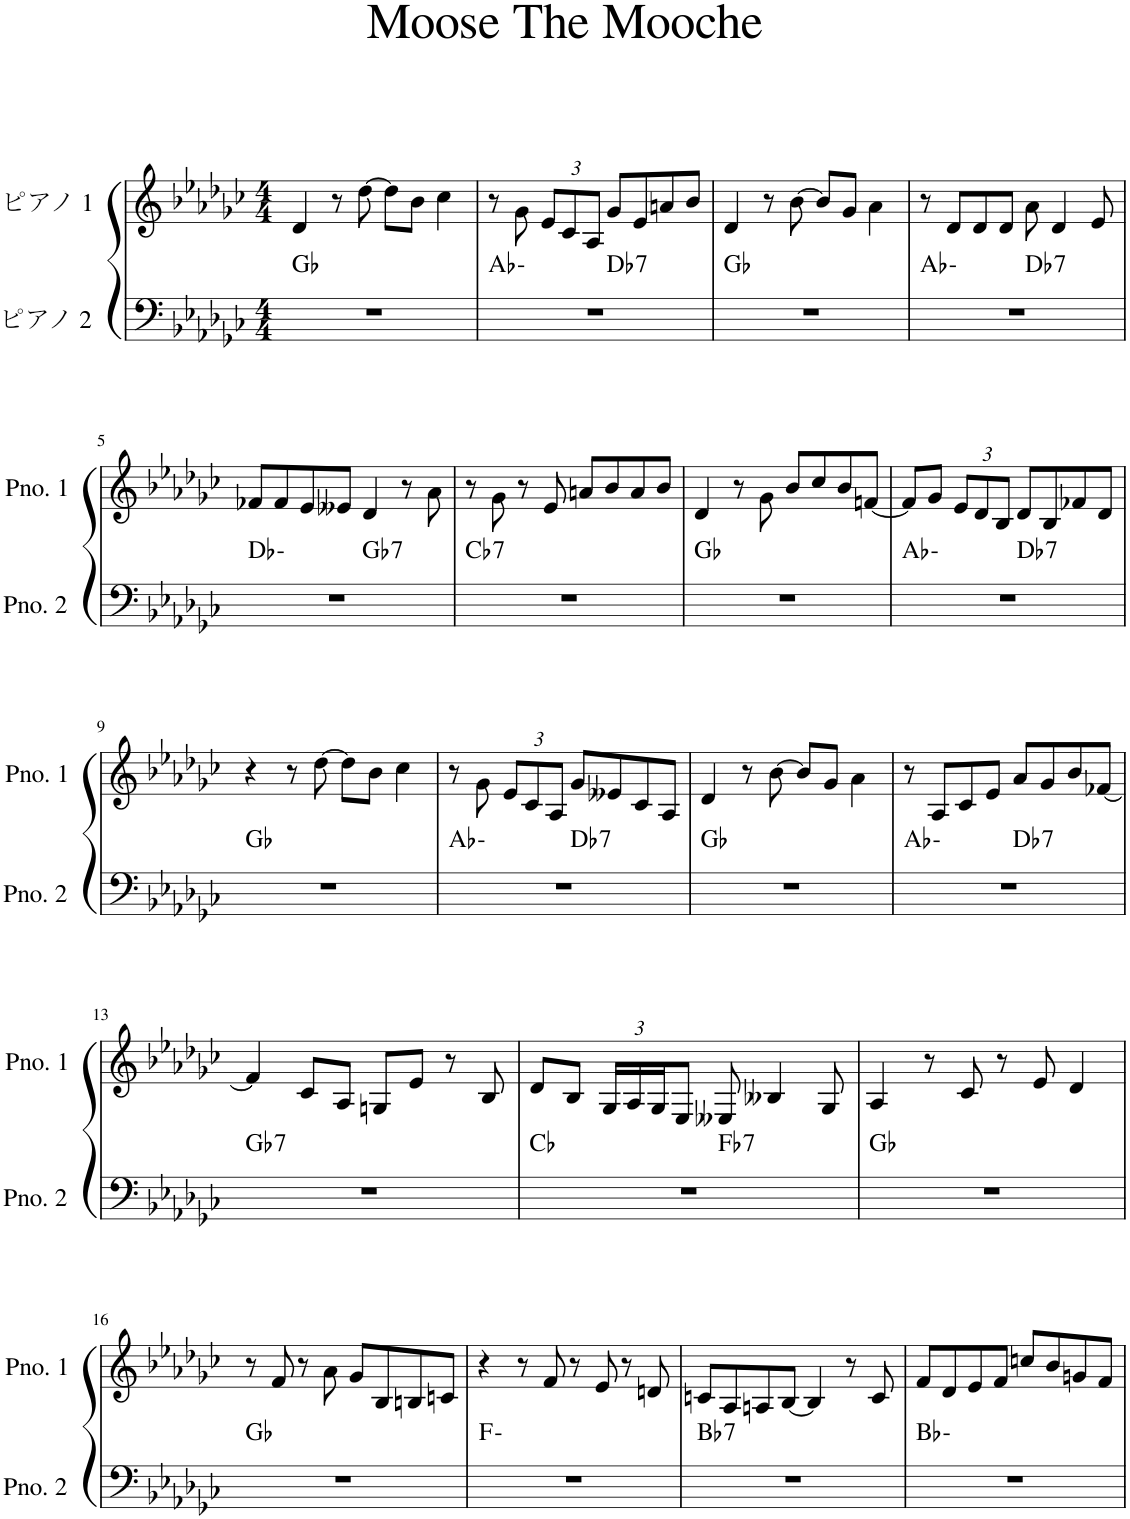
**kern	**harte	**kern
*part2	*part2	*part1
*staff2	*	*staff1
*I"ピアノ 2	*	*I"ピアノ 1
*clefF4	*	*clefG2
*k[b-e-a-d-g-c-]	*	*k[b-e-a-d-g-c-]
*M4/4	*	*M4/4
=1	=1	=1
1r	Gb:maj	4d-/
.	.	8r
.	.	[8dd-\
.	.	8dd-\L]
.	.	8b-\J
.	.	4cc-\
=2	=2	=2
*^	*	*
1r	2ryy	Ab:min	8r
.	.	.	8g-\
*	*	*	*Xbrackettup
.	.	.	12e-/L
.	.	.	12c-/
.	.	.	12A-/J
!	!	!LO:H:kt=7	!
.	2ryy	Db:7	8g-/L
.	.	.	8e-/
.	.	.	8an/
.	.	.	8b-/J
*v	*v	*	*
=3	=3	=3
1r	Gb:maj	4d-/
.	.	8r
.	.	[8b-\
.	.	8b-/L]
.	.	8g-/J
.	.	4a-\
=4	=4	=4
*^	*	*
1r	2ryy	Ab:min	8r
.	.	.	8d-/L
.	.	.	8d-/
.	.	.	8d-/J
!	!	!LO:H:kt=7	!
.	2ryy	Db:7	8a-\
.	.	.	4d-/
.	.	.	8e-/
!!LO:LB:g=z
=5	=5	=5	=5
1r	2ryy	Db:min	8f-X/L
.	.	.	8f-/
.	.	.	8e-/
.	.	.	8e--X/J
!	!	!LO:H:kt=7	!
.	2ryy	Gb:7	4d-/
.	.	.	8r
.	.	.	8a-\
=6	=6	=6	=6
!	!	!LO:H:kt=7	!
*v	*v	*	*
1r	Cb:7	8r
.	.	8g-\
.	.	8r
.	.	8e-/
.	.	8an/L
.	.	8b-/
.	.	8a/
.	.	8b-/J
=7	=7	=7
1r	Gb:maj	4d-/
.	.	8r
.	.	8g-\
.	.	8b-/L
.	.	8cc-/
.	.	8b-/
.	.	[8fn/J
=8	=8	=8
*^	*	*
1r	2ryy	Ab:min	8f/L]
.	.	.	8g-/J
.	.	.	12e-/L
.	.	.	12d-/
.	.	.	12B-/J
!	!	!LO:H:kt=7	!
.	2ryy	Db:7	8d-/L
.	.	.	8B-/
.	.	.	8f-X/
.	.	.	8d-/J
*v	*v	*	*
!!LO:LB:g=z
=9	=9	=9
1r	Gb:maj	4r
.	.	8r
.	.	[8dd-\
.	.	8dd-\L]
.	.	8b-\J
.	.	4cc-\
=10	=10	=10
*^	*	*
1r	2ryy	Ab:min	8r
.	.	.	8g-\
.	.	.	12e-/L
.	.	.	12c-/
.	.	.	12A-/J
!	!	!LO:H:kt=7	!
.	2ryy	Db:7	8g-/L
.	.	.	8e--X/
.	.	.	8c-/
.	.	.	8A-/J
*v	*v	*	*
=11	=11	=11
1r	Gb:maj	4d-/
.	.	8r
.	.	[8b-\
.	.	8b-/L]
.	.	8g-/J
.	.	4a-\
=12	=12	=12
*^	*	*
1r	2ryy	Ab:min	8r
.	.	.	8A-/L
.	.	.	8c-/
.	.	.	8e-/J
!	!	!LO:H:kt=7	!
.	2ryy	Db:7	8a-/L
.	.	.	8g-/
.	.	.	8b-/
.	.	.	[8f-X/J
!!LO:LB:g=z
=13	=13	=13	=13
!	!	!LO:H:kt=7	!
*v	*v	*	*
1r	Gb:7	4f-/]
.	.	8c-/L
.	.	8A-/J
.	.	8Gn/L
.	.	8e-/J
.	.	8r
.	.	8B-/
=14	=14	=14
*^	*	*
1r	2ryy	Cb:maj	8d-/L
.	.	.	8B-/J
.	.	.	24G-/LL
.	.	.	24A-/
.	.	.	24G-/J
.	.	.	8E-/J
!	!	!LO:H:kt=7	!
.	2ryy	Fb:7	8E--X/
.	.	.	4B--X/
.	.	.	8G-/
*v	*v	*	*
=15	=15	=15
1r	Gb:maj	4A-/
.	.	8r
.	.	8c-/
.	.	8r
.	.	8e-/
.	.	4d-/
!!LO:LB:g=z
=16	=16	=16
1r	Gb:maj	8r
.	.	8f/
.	.	8r
.	.	8a-\
.	.	8g-/L
.	.	8B-/
.	.	8Bn/
.	.	8cn/J
=17	=17	=17
1r	F:min	4r
.	.	8r
.	.	8f/
.	.	8r
.	.	8e-/
.	.	8r
.	.	8dn/
=18	=18	=18
!	!LO:H:kt=7	!
1r	Bb:7	8cn/L
.	.	8A-/
.	.	8An/
.	.	[8B-/J
.	.	4B-/]
.	.	8r
.	.	8c/
=19	=19	=19
1r	Bb:min	8f/L
.	.	8d-/
.	.	8e-/
.	.	8f/J
.	.	8ccn/L
.	.	8b-/
.	.	8gn/
.	.	8f/J
=	=	=
*-	*-	*-
